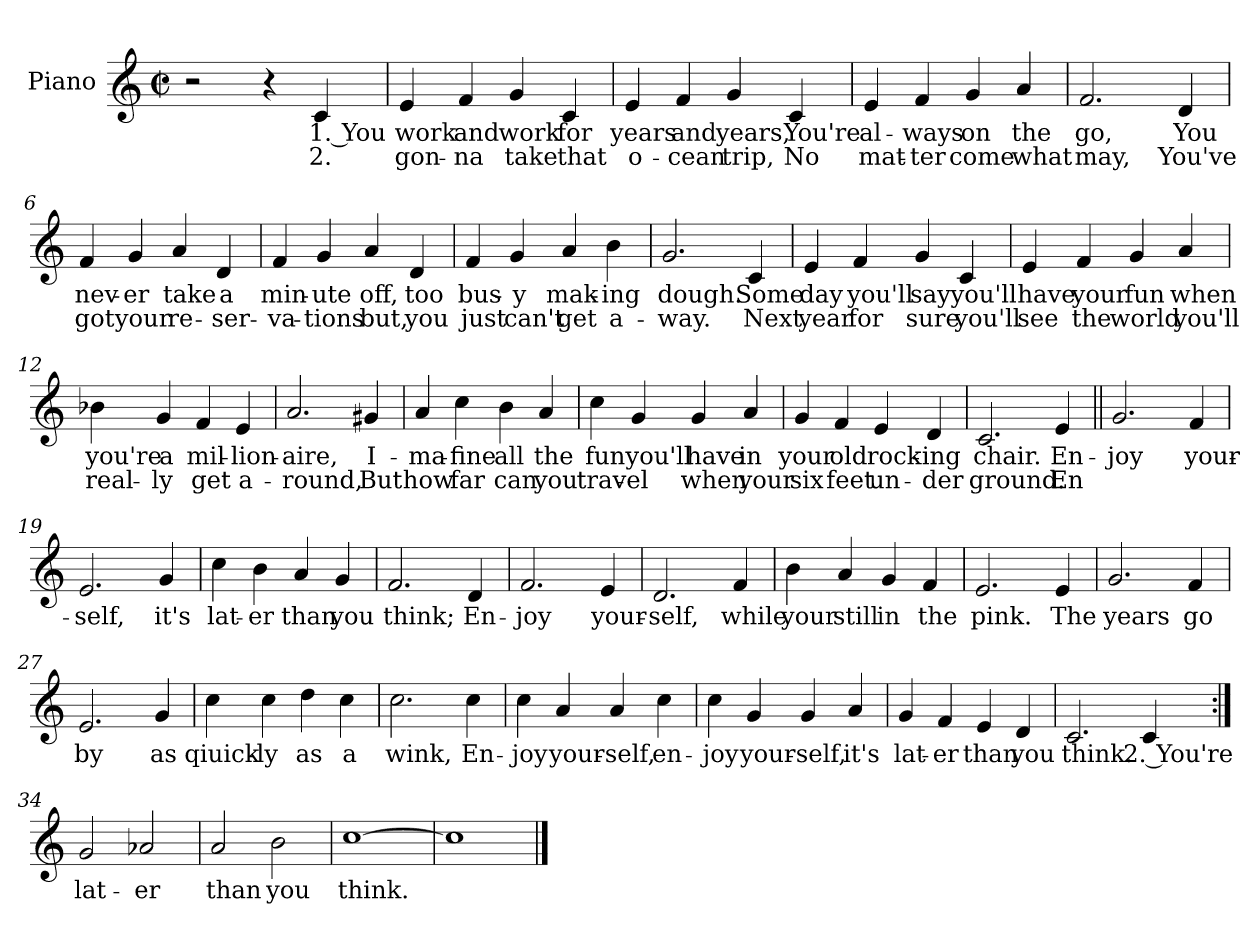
**kern	**text	**text
*part1	*part1	*part1
*staff1	*staff1	*staff1
*I"Piano	*	*
*I'Pno.	*	*
*clefG2	*	*
*k[]	*	*
*C:	*	*
*M2/2	*	*
*met(c|)	*	*
=1	=1	=1
2r	.	.
4r	.	.
4c/	1. You	2.
=2	=2	=2
4e/	work	gon-
4f/	and	-na
4g/	work	take
4c/	for	that
=3	=3	=3
4e/	years	o-
4f/	and	-cean
4g/	years,	trip,
4c/	You're	No
=4	=4	=4
4e/	al-	mat-
4f/	-ways	-ter
4g/	on	come
4a/	the	what
=5	=5	=5
2.f/	go,	may,
4d/	You	You've
!!LO:LB:g=z
=6	=6	=6
4f/	nev-	got
4g/	-er	your
4a/	take	re-
4d/	a	-ser-
=7	=7	=7
4f/	min-	-va-
4g/	-ute	-tions
4a/	off,	but,
4d/	too	you
=8	=8	=8
4f/	bus-	just
4g/	-y	can't
4a/	mak-	get
4b\	-ing	a-
=9	=9	=9
2.g/	dough.	-way.
4c/	Some	Next
=10	=10	=10
4e/	day	year
4f/	you'll	for
4g/	say	sure
4c/	you'll	you'll
!!LO:LB:g=z
=11	=11	=11
4e/	have	see
4f/	your	the
4g/	fun	world
4a/	when	you'll
=12	=12	=12
4b-X\	you're	real-
4g/	a	-ly
4f/	mil-	get
4e/	-lion-	a-
=13	=13	=13
2.a/	-aire,	-round,
4g#X/	I-	But
=14	=14	=14
4a/	-ma-	how
4cc\	-fine	far
4b\	all	can
4a/	the	you
=15	=15	=15
4cc\	fun	trav-
4g/	you'll	-el
4g/	have	when
4a/	in	your
!!LO:LB:g=z
=16	=16	=16
4g/	your	six
4f/	old	feet
4e/	rock-	un-
4d/	-ing	-der
=17	=17	=17
2.c/	chair.	ground.
4e/	En-	En
=18||	=18||	=18||
2.g/	-joy	.
4f/	your-	.
=19	=19	=19
2.e/	-self,	.
4g/	it's	.
=20	=20	=20
4cc\	lat-	.
4b\	-er	.
4a/	than	.
4g/	you	.
!!LO:LB:g=z
=21	=21	=21
2.f/	think;	.
4d/	En-	.
=22	=22	=22
2.f/	-joy	.
4e/	your-	.
=23	=23	=23
2.d/	-self,	.
4f/	while	.
=24	=24	=24
4b\	your	.
4a/	still	.
4g/	in	.
4f/	the	.
=25	=25	=25
2.e/	pink.	.
4e/	The	.
=26	=26	=26
2.g/	years	.
4f/	go	.
!!LO:LB:g=z
=27	=27	=27
2.e/	by	.
4g/	as	.
=28	=28	=28
4cc\	qiuick-	.
4cc\	-ly	.
4dd\	as	.
4cc\	a	.
=29	=29	=29
2.cc\	wink,	.
4cc\	En-	.
=30	=30	=30
4cc\	-joy	.
4a/	your-	.
4a/	-self,	.
4cc\	en-	.
=31	=31	=31
4cc\	-joy	.
4g/	your-	.
4g/	-self,	.
4a/	it's	.
!!LO:LB:g=z
=32	=32	=32
4g/	lat-	.
4f/	-er	.
4e/	than	.
4d/	you	.
=33	=33	=33
2.c/	think.	.
4c/	2. You're	.
=34:|!	=34:|!	=34:|!
2g/	lat-	.
2a-X/	-er	.
=35	=35	=35
2a/	than	.
2b\	you	.
=36	=36	=36
[1cc	think.	.
=37	=37	=37
1cc]	.	.
==	==	==
*-	*-	*-
